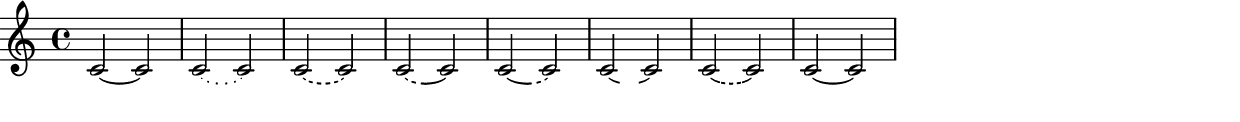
%% Generated by lilypond-book
%% Options: [exampleindent=10.16\mm,indent=0\mm,line-width=160\mm,paper-height=845.047\pt,paper-width=597.508\pt,papersize='(cons (* 597.508 pt) (* 845.047 pt))]
\include "lilypond-book-preamble.ly"


% ****************************************************************
% Start cut-&-pastable-section
% ****************************************************************

#(ly:set-option 'eps-box-padding 3.000000)



\paper {
  #(set-paper-size '(cons (* 597.508 pt) (* 845.047 pt)))
  indent = 0\mm
  line-width = 160\mm
  % offset the left padding, also add 1mm as lilypond creates cropped
  % images with a little space on the right
  line-width = #(- line-width (* mm  3.000000) (* mm 1))
}

\layout {
  
}




% ****************************************************************
% ly snippet:
% ****************************************************************
\sourcefilename "/lilypond-2.25.21/input/regression/tie-dash.ly"
\sourcefileline 0
\version "2.19.2"
\header {
  texidoc = "
@cindex tie, dotted
@cindex tie, dashed
@cindex dotted tie
@cindex dashed tie

The appearance of ties may be changed from solid to dotted or dashed.
"
} 
\layout{ ragged-right=##t }


\relative c'{
  c2 ~ 2 |
  \tieDotted
  c2 ~ 2 |
  \tieDashed
  c2 ~ 2 |
  \tieHalfDashed
  c2 ~ 2 |
  \tieHalfSolid
  c2 ~ 2 |
  \tieDashPattern #0.4 #2.0
  c2 ~ 2 |
  \once \override Tie.dash-definition = #'((0 0.25 1 1)
                                             (0.3 0.7 0.4 0.75)
                                             (0.75 1.0 1.0 1.0))
  c2 ~ 2 |
  \tieSolid
  c2 ~ 2 |
}









% ****************************************************************
% end ly snippet
% ****************************************************************
